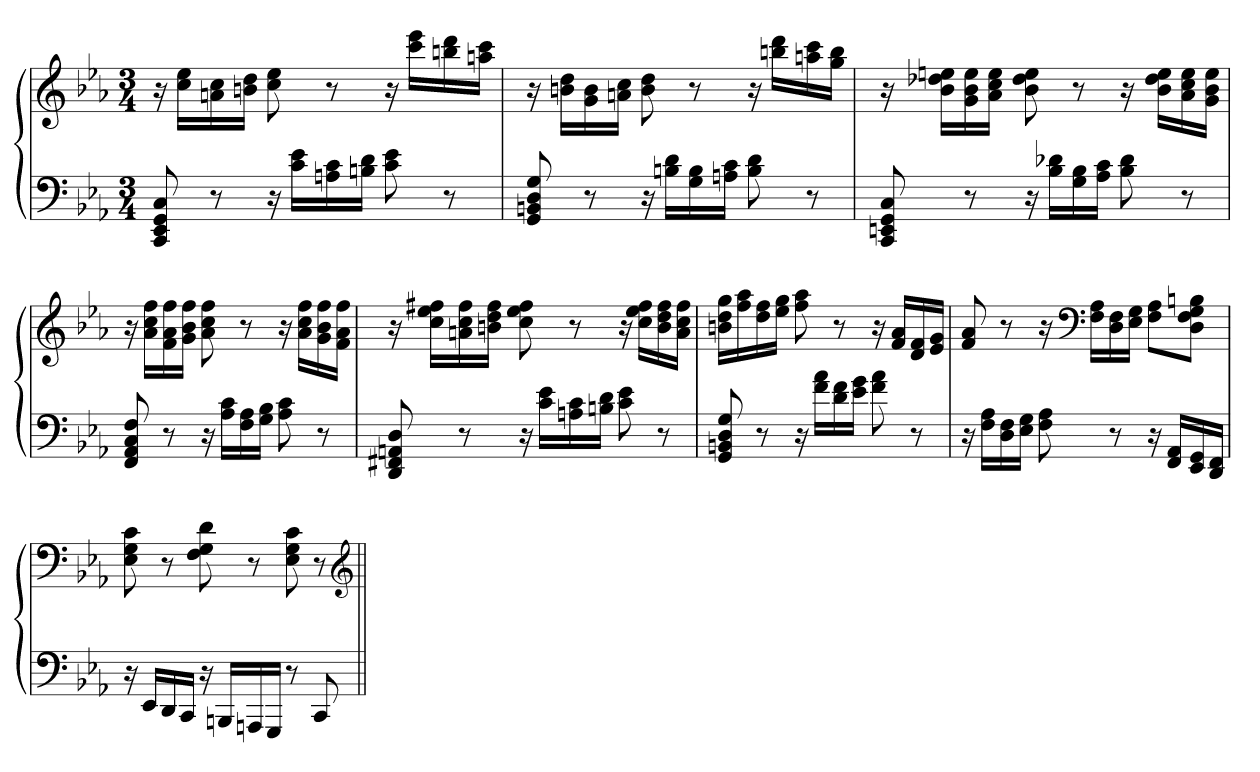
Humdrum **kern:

**kern	**kern
*part1	*part1
*staff2	*staff1
*clefF4	*clefG2
*k[b-e-a-]	*k[b-e-a-]
*c:	*c:
*M3/4	*M3/4
=	=
8CC 8EE- 8GG 8C	16r
.	16cc 16ee-LL
8r	16an 16cc
.	16bn 16ddJJ
16r	8cc 8ee-
16c 16e-LL	.
16An 16c	8r
16Bn 16dJJ	.
8c 8e-	16r
.	16ccc 16eee-LL
8r	16bbn 16ddd
.	16aan 16cccJJ
=	=
8GG 8BBn 8D 8G	16r
.	16bn 16ddLL
8r	16g 16b
.	16an 16ccJJ
16r	8b 8dd
16Bn 16dLL	.
16G 16B	8r
16An 16cJJ	.
8B 8d	16r
.	16bbn 16dddLL
8r	16aan 16ccc
.	16gg 16bbJJ
=	=
8CC 8EEn 8GG 8C	16r
.	16b- 16dd-X 16eenLL
8r	16g 16b- 16ee
.	16a- 16cc 16eeJJ
16r	8b- 8dd- 8ee
16B- 16d-XLL	.
16G 16B-	8r
16A- 16cJJ	.
8B- 8d-	16r
.	16b- 16dd- 16eeLL
8r	16a- 16cc 16ee
.	16g 16b- 16eeJJ
=	=
8FF 8AA- 8C 8F	16r
.	16a- 16cc 16ffLL
8r	16f 16a- 16ff
.	16g 16b- 16ffJJ
16r	8a- 8cc 8ff
16A- 16cLL	.
16F 16A-	8r
16G 16B-JJ	.
8A- 8c	16r
.	16a- 16cc 16ffLL
8r	16g 16b- 16ff
.	16f 16a- 16ffJJ
=	=
8DD 8FF#X 8AAn 8D	16r
.	16cc 16ee- 16ff#XLL
8r	16an 16cc 16ff#
.	16bn 16dd 16ff#JJ
16r	8cc 8ee- 8ff#
16c 16e-LL	.
16An 16c	8r
16Bn 16dJJ	.
8c 8e-	16r
.	16cc 16ee- 16ff#LL
8r	16b 16dd 16ff#
.	16a 16cc 16ff#JJ
=	=
8GG 8BBn 8D 8G	16bn 16dd 16ggLL
.	16ff 16aa-
8r	16dd 16ff
.	16ee- 16ggJJ
16r	8ff 8aa-
16f 16a-LL	.
16d 16f	8r
16e- 16gJJ	.
8f 8a-	16r
.	16f 16a-LL
8r	16d 16f
.	16e- 16gJJ
=	=
16r	8f 8a-
16F 16A-LL	.
16D 16F	8r
16E- 16GJJ	.
8F 8A-	16r
*	*clefF4
.	16F 16A-LL
8r	16D 16F
.	16E- 16GJJ
16r	8F 8A-L
16FF 16AA-LL	.
16EE- 16GG	8D 8F 8G 8BnJ
16DD 16FFJJ	.
=	=
16r	8E- 8G 8c
16EE-LL	.
16DD	8r
16CCJJ	.
16r	8F 8G 8d
16BBBnLL	.
16AAAn	8r
16GGGJJ	.
8r	8E- 8G 8c
8CC	8r
*	*clefG2
=||	=||
*-	*-
